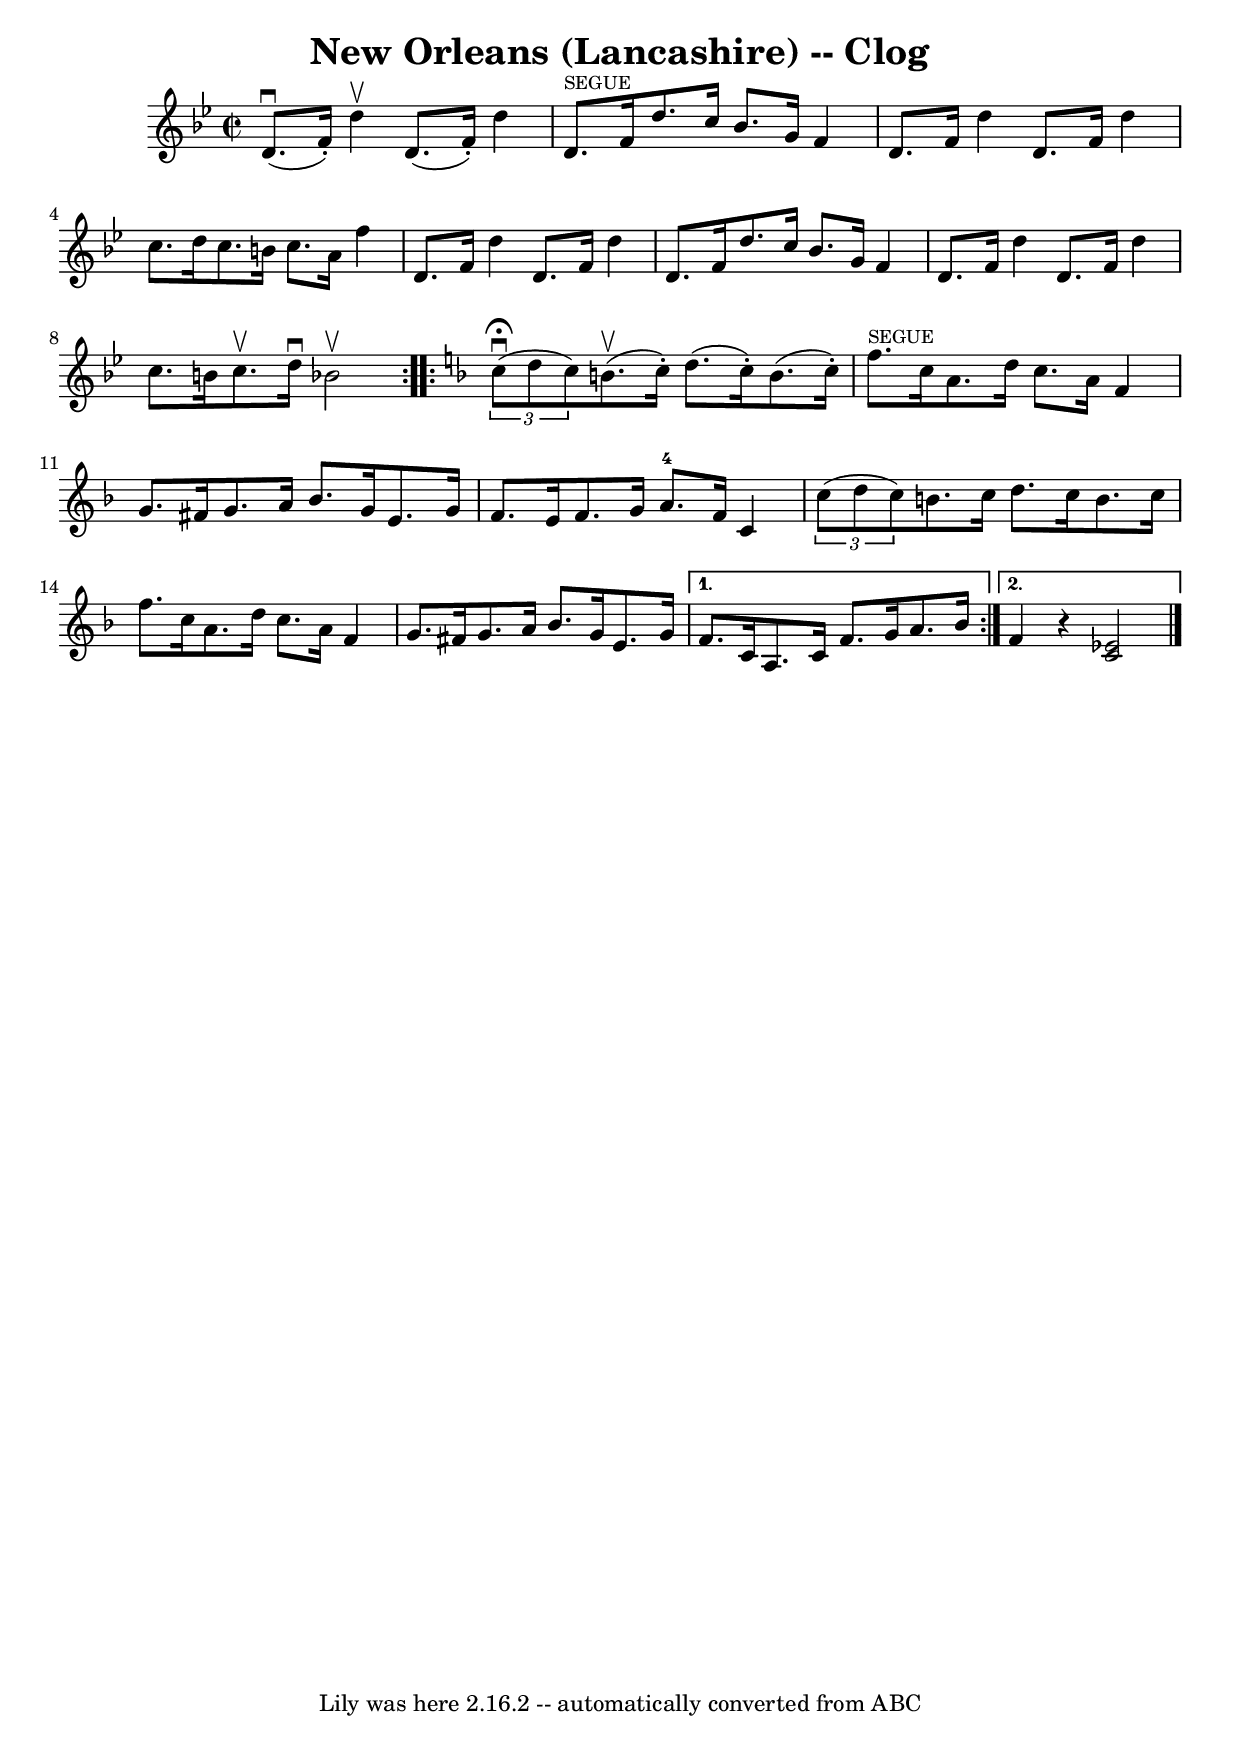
\version "2.7.40"
\include "Mammoth.ily"
\header {
	%% book = "Ryan's Mammoth Collection"
	crossRefNumber = "1"
	footnotes = "\\\\"
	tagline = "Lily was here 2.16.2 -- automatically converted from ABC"
	title = "New Orleans (Lancashire) -- Clog"
}
voicedefault =  {


\repeat volta 2 {
\override Staff.TimeSignature #'style = #'C
 \time 2/2 
\key bes \major d'8.^\downbow(f'16 -.) d''4^\upbow d'8. 
(f'16 -.) d''4    |
 d'8.^\segue f'16 d''8. c''16    
bes'8. g'16 f'4    |
 d'8. f'16 d''4 d'8. f'16    
d''4    |
 c''8. d''16 c''8. b'16 c''8. a'16 f''4   
 |
 d'8. f'16 d''4 d'8. f'16 d''4    |
 d'8.   
 f'16 d''8. c''16 bes'8. g'16 f'4    |
 d'8. f'16    
d''4 d'8. f'16 d''4    |
 c''8. b'16 c''8.^\upbow   
d''16^\downbow bes'!2^\upbow   }   
\key f \major   \repeat volta 2 {   
\times 2/3 { c''8^\fermata^\downbow(d''8 c''8) } b'8.^\upbow(
c''16 -.) d''8. (c''16 -.) b'8. (c''16 -.)   |
 f''8. 
^\segue c''16 a'8. d''16 c''8. a'16 f'4    |
 g'8.  
 fis'16 g'8. a'16 bes'8. g'16 e'8. g'16    |
 f'8.   
 e'16 f'8. g'16 a'8.-4 f'16 c'4    |
     \times 2/3 { 
 c''8 (d''8 c''8) } b'8. c''16 d''8. c''16 b'8.    
c''16    |
 f''8. c''16 a'8. d''16 c''8. a'16 f'4    
|
 g'8. fis'16 g'8. a'16 bes'8. g'16 e'8. g'16   
 } \alternative{{ f'8. c'16 a8. c'16 f'8. g'16 a'8.    
bes'16    } { f'4    r4 << ees'2 c'2   >>     \bar "|."   }}
}

\score{
    <<

	\context Staff="default"
	{
	    \voicedefault 
	}

    >>
	\layout {
	}
	\midi {}
}
